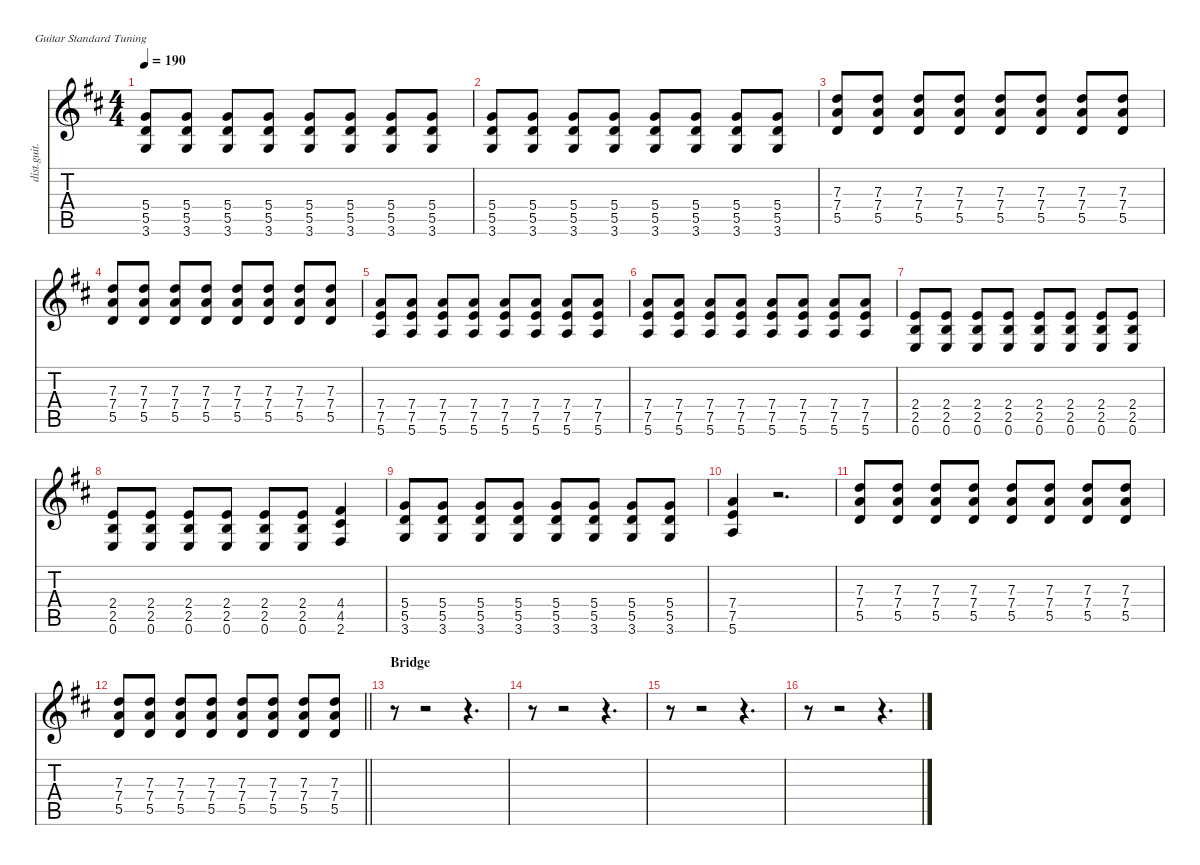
\defaultSystemsLayout 4
\hideDynamics
\bracketExtendMode nobrackets
\otherSystemsTrackNameOrientation horizontal
\track ("Chris Leonard" "dist.guit.") {instrument distortionguitar}
\staff {score tabs}
\tuning (E4 B3 G3 D3 A2 E2)
\ts (4 4)
\tempo 190
\clef g2
\ks d
(5.4{acc forcenatural} 5.5{acc forcenatural} 3.6{acc forcenatural}).8{dy f beam Up} (5.4{acc forcenatural} 5.5{acc forcenatural} 3.6{acc forcenatural}).8{beam Up} (5.4{acc forcenatural} 5.5{acc forcenatural} 3.6{acc forcenatural}).8{beam Up} (5.4{acc forcenatural} 5.5{acc forcenatural} 3.6{acc forcenatural}).8{beam Up} (5.4{acc forcenatural} 5.5{acc forcenatural} 3.6{acc forcenatural}).8{beam Up} (5.4{acc forcenatural} 5.5{acc forcenatural} 3.6{acc forcenatural}).8{beam Up} (5.4{acc forcenatural} 5.5{acc forcenatural} 3.6{acc forcenatural}).8{beam Up} (5.4{acc forcenatural} 5.5{acc forcenatural} 3.6{acc forcenatural}).8{beam Up} |
(5.4{acc forcenatural} 5.5{acc forcenatural} 3.6{acc forcenatural}).8{beam Up} (5.4{acc forcenatural} 5.5{acc forcenatural} 3.6{acc forcenatural}).8{beam Up} (5.4{acc forcenatural} 5.5{acc forcenatural} 3.6{acc forcenatural}).8{beam Up} (5.4{acc forcenatural} 5.5{acc forcenatural} 3.6{acc forcenatural}).8{beam Up} (5.4{acc forcenatural} 5.5{acc forcenatural} 3.6{acc forcenatural}).8{beam Up} (5.4{acc forcenatural} 5.5{acc forcenatural} 3.6{acc forcenatural}).8{beam Up} (5.4{acc forcenatural} 5.5{acc forcenatural} 3.6{acc forcenatural}).8{beam Up} (5.4{acc forcenatural} 5.5{acc forcenatural} 3.6{acc forcenatural}).8{beam Up} |
(7.3{acc forcenatural} 7.4{acc forcenatural} 5.5{acc forcenatural}).8{beam Up} (7.3{acc forcenatural} 7.4{acc forcenatural} 5.5{acc forcenatural}).8{beam Up} (7.3{acc forcenatural} 7.4{acc forcenatural} 5.5{acc forcenatural}).8{beam Up} (7.3{acc forcenatural} 7.4{acc forcenatural} 5.5{acc forcenatural}).8{beam Up} (7.3{acc forcenatural} 7.4{acc forcenatural} 5.5{acc forcenatural}).8{beam Up} (7.3{acc forcenatural} 7.4{acc forcenatural} 5.5{acc forcenatural}).8{beam Up} (7.3{acc forcenatural} 7.4{acc forcenatural} 5.5{acc forcenatural}).8{beam Up} (7.3{acc forcenatural} 7.4{acc forcenatural} 5.5{acc forcenatural}).8{beam Up} |
(7.3{acc forcenatural} 7.4{acc forcenatural} 5.5{acc forcenatural}).8{beam Up} (7.3{acc forcenatural} 7.4{acc forcenatural} 5.5{acc forcenatural}).8{beam Up} (7.3{acc forcenatural} 7.4{acc forcenatural} 5.5{acc forcenatural}).8{beam Up} (7.3{acc forcenatural} 7.4{acc forcenatural} 5.5{acc forcenatural}).8{beam Up} (7.3{acc forcenatural} 7.4{acc forcenatural} 5.5{acc forcenatural}).8{beam Up} (7.3{acc forcenatural} 7.4{acc forcenatural} 5.5{acc forcenatural}).8{beam Up} (7.3{acc forcenatural} 7.4{acc forcenatural} 5.5{acc forcenatural}).8{beam Up} (7.3{acc forcenatural} 7.4{acc forcenatural} 5.5{acc forcenatural}).8{beam Up} |
(7.4{acc forcenatural} 7.5{acc forcenatural} 5.6{acc forcenatural}).8{beam Up} (7.4{acc forcenatural} 7.5{acc forcenatural} 5.6{acc forcenatural}).8{beam Up} (7.4{acc forcenatural} 7.5{acc forcenatural} 5.6{acc forcenatural}).8{beam Up} (7.4{acc forcenatural} 7.5{acc forcenatural} 5.6{acc forcenatural}).8{beam Up} (7.4{acc forcenatural} 7.5{acc forcenatural} 5.6{acc forcenatural}).8{beam Up} (7.4{acc forcenatural} 7.5{acc forcenatural} 5.6{acc forcenatural}).8{beam Up} (7.4{acc forcenatural} 7.5{acc forcenatural} 5.6{acc forcenatural}).8{beam Up} (7.4{acc forcenatural} 7.5{acc forcenatural} 5.6{acc forcenatural}).8{beam Up} |
(7.4{acc forcenatural} 7.5{acc forcenatural} 5.6{acc forcenatural}).8{beam Up} (7.4{acc forcenatural} 7.5{acc forcenatural} 5.6{acc forcenatural}).8{beam Up} (7.4{acc forcenatural} 7.5{acc forcenatural} 5.6{acc forcenatural}).8{beam Up} (7.4{acc forcenatural} 7.5{acc forcenatural} 5.6{acc forcenatural}).8{beam Up} (7.4{acc forcenatural} 7.5{acc forcenatural} 5.6{acc forcenatural}).8{beam Up} (7.4{acc forcenatural} 7.5{acc forcenatural} 5.6{acc forcenatural}).8{beam Up} (7.4{acc forcenatural} 7.5{acc forcenatural} 5.6{acc forcenatural}).8{beam Up} (7.4{acc forcenatural} 7.5{acc forcenatural} 5.6{acc forcenatural}).8{beam Up} |
(2.4{acc forcenatural} 2.5{acc forcenatural} 0.6{acc forcenatural}).8{beam Up} (2.4{acc forcenatural} 2.5{acc forcenatural} 0.6{acc forcenatural}).8{beam Up} (2.4{acc forcenatural} 2.5{acc forcenatural} 0.6{acc forcenatural}).8{beam Up} (2.4{acc forcenatural} 2.5{acc forcenatural} 0.6{acc forcenatural}).8{beam Up} (2.4{acc forcenatural} 2.5{acc forcenatural} 0.6{acc forcenatural}).8{beam Up} (2.4{acc forcenatural} 2.5{acc forcenatural} 0.6{acc forcenatural}).8{beam Up} (2.4{acc forcenatural} 2.5{acc forcenatural} 0.6{acc forcenatural}).8{beam Up} (2.4{acc forcenatural} 2.5{acc forcenatural} 0.6{acc forcenatural}).8{beam Up} |
(2.4{acc forcenatural} 2.5{acc forcenatural} 0.6{acc forcenatural}).8{beam Up} (2.4{acc forcenatural} 2.5{acc forcenatural} 0.6{acc forcenatural}).8{beam Up} (2.4{acc forcenatural} 2.5{acc forcenatural} 0.6{acc forcenatural}).8{beam Up} (2.4{acc forcenatural} 2.5{acc forcenatural} 0.6{acc forcenatural}).8{beam Up} (2.4{acc forcenatural} 2.5{acc forcenatural} 0.6{acc forcenatural}).8{beam Up} (2.4{acc forcenatural} 2.5{acc forcenatural} 0.6{acc forcenatural}).8{beam Up} (4.4{acc #} 4.5{acc #} 2.6{acc #}).4{beam Up} |
(5.4{acc forcenatural} 5.5{acc forcenatural} 3.6{acc forcenatural}).8{beam Up} (5.4{acc forcenatural} 5.5{acc forcenatural} 3.6{acc forcenatural}).8{beam Up} (5.4{acc forcenatural} 5.5{acc forcenatural} 3.6{acc forcenatural}).8{beam Up} (5.4{acc forcenatural} 5.5{acc forcenatural} 3.6{acc forcenatural}).8{beam Up} (5.4{acc forcenatural} 5.5{acc forcenatural} 3.6{acc forcenatural}).8{beam Up} (5.4{acc forcenatural} 5.5{acc forcenatural} 3.6{acc forcenatural}).8{beam Up} (5.4{acc forcenatural} 5.5{acc forcenatural} 3.6{acc forcenatural}).8{beam Up} (5.4{acc forcenatural} 5.5{acc forcenatural} 3.6{acc forcenatural}).8{beam Up} |
(7.4{acc forcenatural} 7.5{acc forcenatural} 5.6{acc forcenatural}).4{beam Up} r.2{d beam Up} |
(7.3{acc forcenatural} 7.4{acc forcenatural} 5.5{acc forcenatural}).8{beam Up} (7.3{acc forcenatural} 7.4{acc forcenatural} 5.5{acc forcenatural}).8{beam Up} (7.3{acc forcenatural} 7.4{acc forcenatural} 5.5{acc forcenatural}).8{beam Up} (7.3{acc forcenatural} 7.4{acc forcenatural} 5.5{acc forcenatural}).8{beam Up} (7.3{acc forcenatural} 7.4{acc forcenatural} 5.5{acc forcenatural}).8{beam Up} (7.3{acc forcenatural} 7.4{acc forcenatural} 5.5{acc forcenatural}).8{beam Up} (7.3{acc forcenatural} 7.4{acc forcenatural} 5.5{acc forcenatural}).8{beam Up} (7.3{acc forcenatural} 7.4{acc forcenatural} 5.5{acc forcenatural}).8{beam Up} |
\barLineRight lightlight
(7.3{acc forcenatural} 7.4{acc forcenatural} 5.5{acc forcenatural}).8{beam Up} (7.3{acc forcenatural} 7.4{acc forcenatural} 5.5{acc forcenatural}).8{beam Up} (7.3{acc forcenatural} 7.4{acc forcenatural} 5.5{acc forcenatural}).8{beam Up} (7.3{acc forcenatural} 7.4{acc forcenatural} 5.5{acc forcenatural}).8{beam Up} (7.3{acc forcenatural} 7.4{acc forcenatural} 5.5{acc forcenatural}).8{beam Up} (7.3{acc forcenatural} 7.4{acc forcenatural} 5.5{acc forcenatural}).8{beam Up} (7.3{acc forcenatural} 7.4{acc forcenatural} 5.5{acc forcenatural}).8{beam Up} (7.3{acc forcenatural} 7.4{acc forcenatural} 5.5{acc forcenatural}).8{beam Up} |
\section ("" "Bridge")
r.8{beam Down} r.2{beam Down} r.4{d beam Down} |
r.8{beam Down} r.2{beam Down} r.4{d beam Down} |
r.8{beam Down} r.2{beam Down} r.4{d beam Down} |
r.8{beam Down} r.2{beam Down} r.4{d beam Down}
